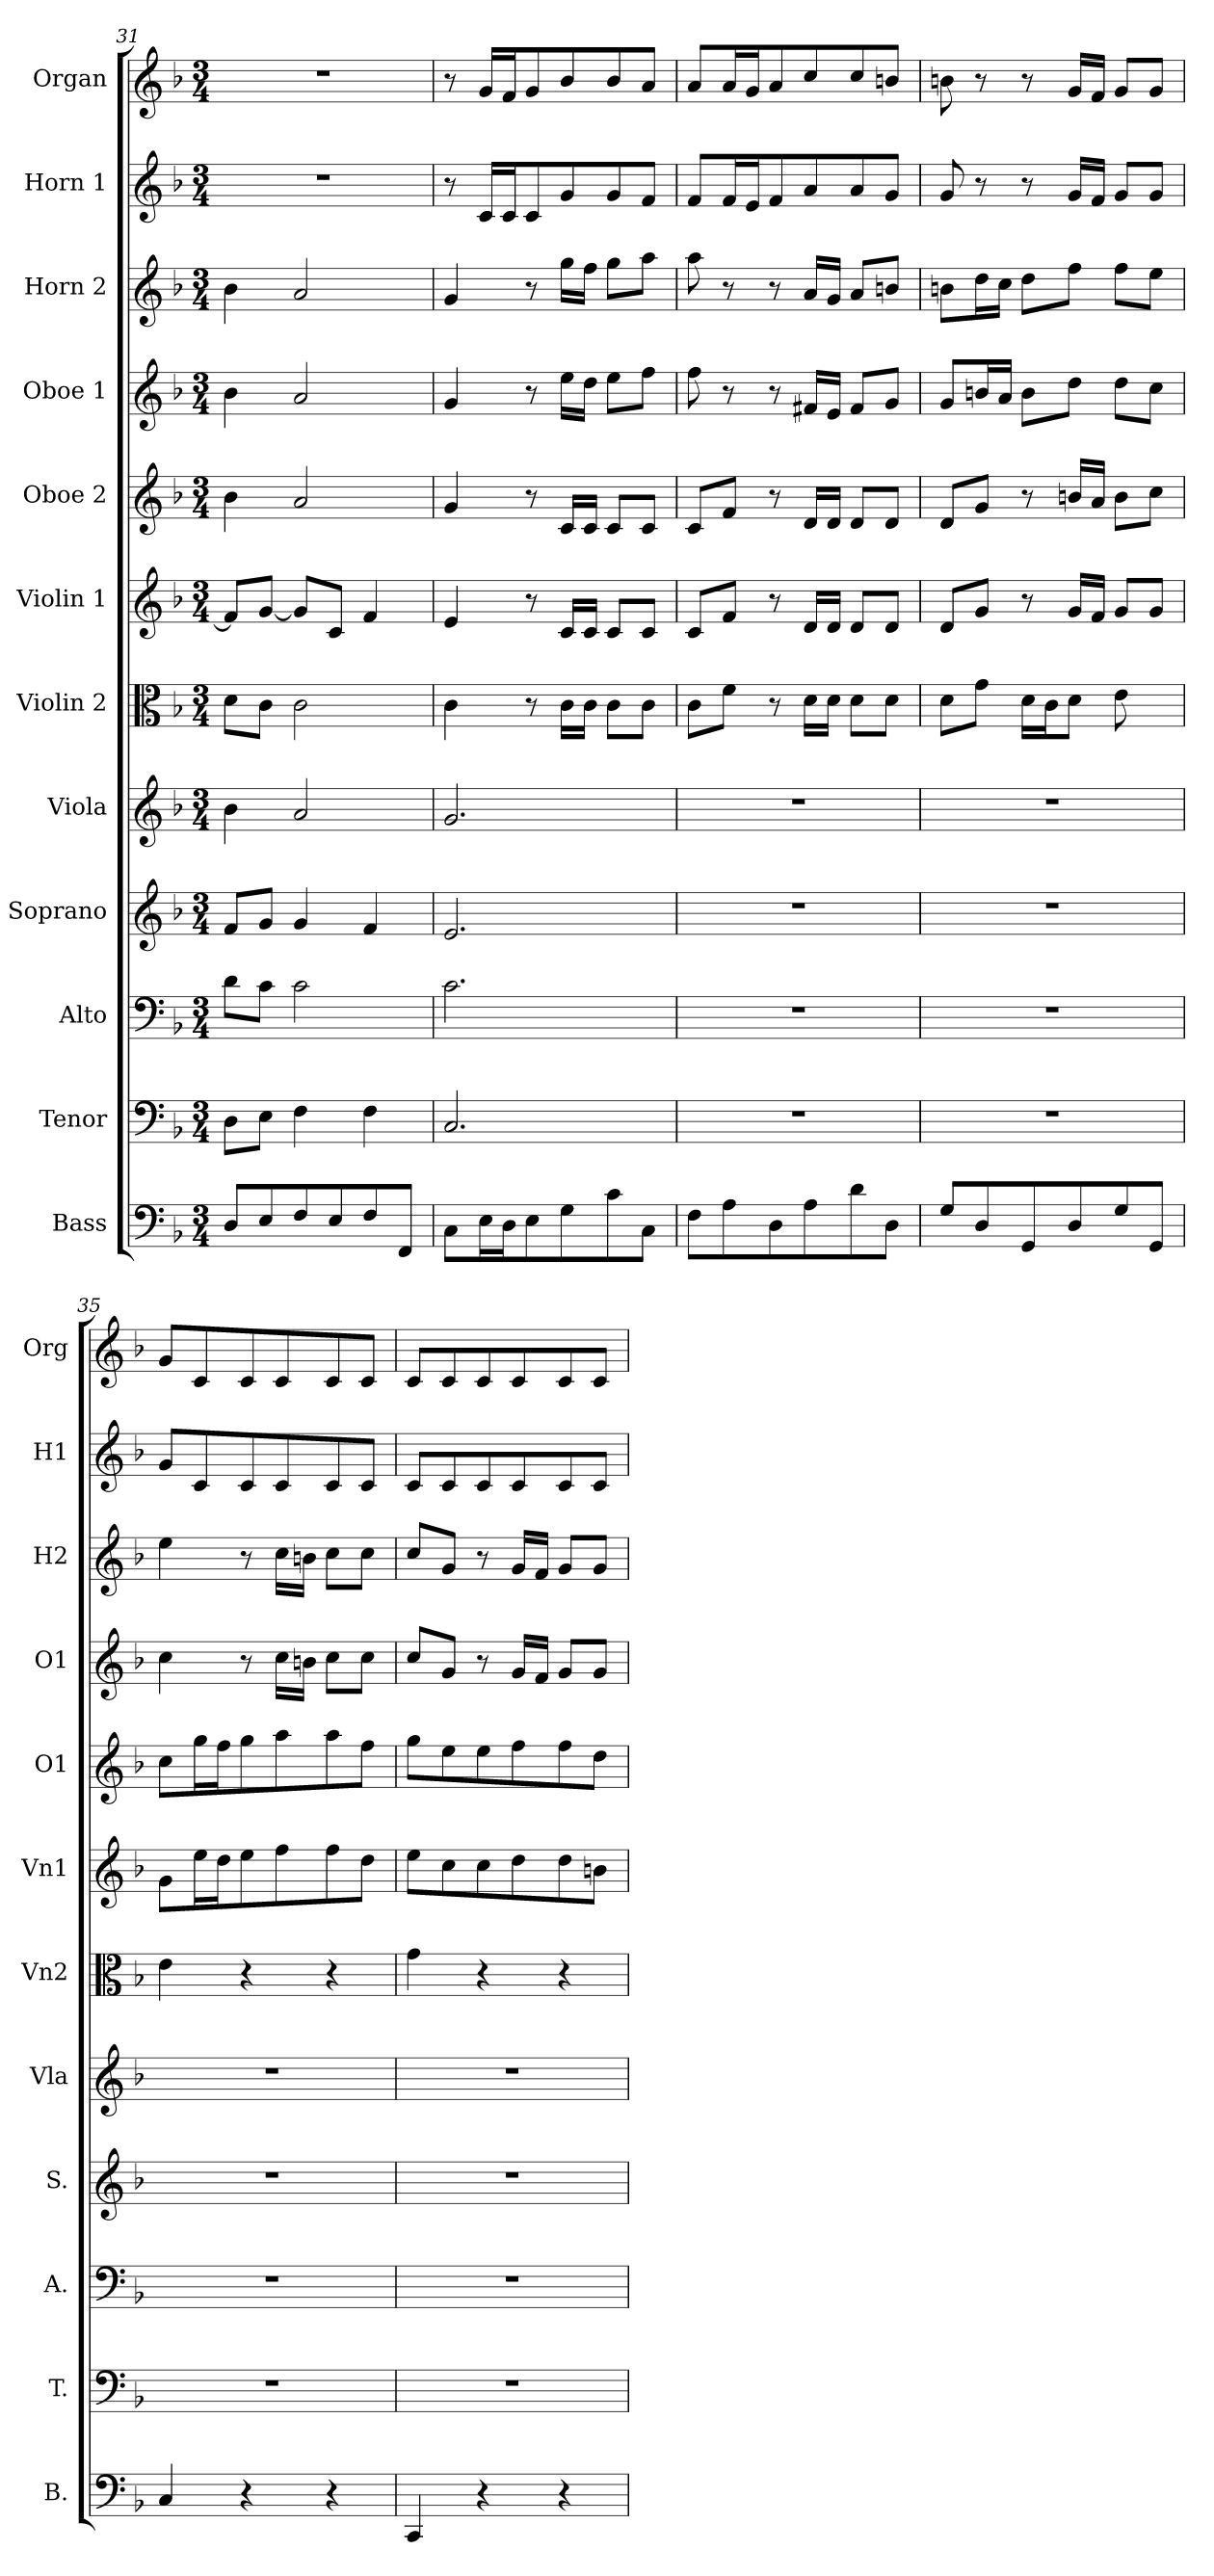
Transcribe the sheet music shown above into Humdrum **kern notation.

**kern	**kern	**kern	**kern	**kern	**kern	**kern	**kern	**kern	**kern	**kern	**kern
*part12	*part11	*part10	*part9	*part8	*part7	*part6	*part5	*part4	*part3	*part2	*part1
*staff12	*staff11	*staff10	*staff9	*staff8	*staff7	*staff6	*staff5	*staff4	*staff3	*staff2	*staff1
*I"Bass	*I"Tenor	*I"Alto	*I"Soprano	*I"Viola	*I"Violin 2	*I"Violin 1	*I"Oboe 2	*I"Oboe 1	*I"Horn 2	*I"Horn 1	*I"Organ
*I'B.	*I'T.	*I'A.	*I'S.	*I'Vla	*I'Vn2	*I'Vn1	*I'O1	*I'O1	*I'H2	*I'H1	*I'Org
!!LO:PB:g=z
*clefF4	*clefF4	*clefF4	*clefG2	*clefG2	*clefC3	*clefG2	*clefG2	*clefG2	*clefG2	*clefG2	*clefG2
*	*	*	*	*	*	*	*	*	*	*ITrd4c7	*ITrd4c7
*k[b-]	*k[b-]	*k[b-]	*k[b-]	*k[b-]	*k[b-]	*k[b-]	*k[b-]	*k[b-]	*k[b-]	*k[b-e-]	*k[b-e-]
*F:	*F:	*F:	*F:	*F:	*F:	*F:	*F:	*F:	*F:	*B-:	*B-:
*M3/4	*M3/4	*M3/4	*M3/4	*M3/4	*M3/4	*M3/4	*M3/4	*M3/4	*M3/4	*M3/4	*M3/4
=31	=31	=31	=31	=31	=31	=31	=31	=31	=31	=31	=31
!	!	!	!	!	!	!	!	!	!	!LO:N:vis=2	!LO:N:vis=2
8D/L	8D\L	8d\L	8f/L	4b-\	8d\L	8f/L]	4b-\	4b-\	4b-\	2.r	2.r
8E/	8E\J	8c\J	8g/J	.	8c\J	[8g/J	.	.	.	.	.
8F/	4F\	2c\	4g/	2a/	2c\	8g/L]	2a/	2a/	2a/	.	.
8E/	.	.	.	.	.	8c/J	.	.	.	.	.
8F/	4F\	.	4f/	.	.	4f/	.	.	.	.	.
8FF/J	.	.	.	.	.	.	.	.	.	.	.
=32	=32	=32	=32	=32	=32	=32	=32	=32	=32	=32	=32
8C\L	2.C/	2.c\	2.e/	2.g/	4c\	4e/	4g/	4g/	4g/	8r	8r
16E\L	.	.	.	.	.	.	.	.	.	16F/LL	16c/LL
16D\J	.	.	.	.	.	.	.	.	.	16F/J	16B-/J
8E\	.	.	.	.	8r	8r	8r	8r	8r	8F/	8c/
8G\	.	.	.	.	16c\LL	16c/LL	16c/LL	16ee\LL	16gg\LL	8c/	8e-/
.	.	.	.	.	16c\JJ	16c/JJ	16c/JJ	16dd\JJ	16ff\JJ	.	.
8c\	.	.	.	.	8c\L	8c/L	8c/L	8ee\L	8gg\L	8c/	8e-/
8C\J	.	.	.	.	8c\J	8c/J	8c/J	8ff\J	8aa\J	8B-/J	8d/J
=33	=33	=33	=33	=33	=33	=33	=33	=33	=33	=33	=33
!	!LO:N:vis=2	!LO:N:vis=2	!LO:N:vis=2	!LO:N:vis=2	!	!	!	!	!	!	!
8F\L	2.r	2.r	2.r	2.r	8c\L	8c/L	8c/L	8ff\	8aa\	8B-/L	8d/L
8A\	.	.	.	.	8f\J	8f/J	8f/J	8r	8r	16B-/L	16d/L
.	.	.	.	.	.	.	.	.	.	16A/J	16c/J
8D\	.	.	.	.	8r	8r	8r	8r	8r	8B-/	8d/
8A\	.	.	.	.	16d\LL	16d/LL	16d/LL	16f#X/LL	16a/LL	8d/	8f/
.	.	.	.	.	16d\JJ	16d/JJ	16d/JJ	16e/JJ	16g/JJ	.	.
8d\	.	.	.	.	8d\L	8d/L	8d/L	8f#/L	8a/L	8d/	8f/
8D\J	.	.	.	.	8d\J	8d/J	8d/J	8g/J	8bn/J	8c/J	8en/J
=34	=34	=34	=34	=34	=34	=34	=34	=34	=34	=34	=34
!	!LO:N:vis=2	!LO:N:vis=2	!LO:N:vis=2	!LO:N:vis=2	!	!	!	!	!	!	!
8G/L	2.r	2.r	2.r	2.r	8d\L	8d/L	8d/L	8g/L	8bn\L	8c/	8en\
8D/	.	.	.	.	8g\J	8g/J	8g/J	16bn/L	16dd\L	8r	8r
.	.	.	.	.	.	.	.	16a/JJ	16cc\JJ	.	.
8GG/	.	.	.	.	16d\LL	8r	8r	8b\L	8dd\L	8r	8r
.	.	.	.	.	16c\J	.	.	.	.	.	.
8D/	.	.	.	.	8d\J	16g/LL	16bn/LL	8dd\J	8ff\J	16c/LL	16c/LL
.	.	.	.	.	.	16f/JJ	16a/JJ	.	.	16B-/JJ	16B-/JJ
8G/	.	.	.	.	8e\	8g/L	8b\L	8dd\L	8ff\L	8c/L	8c/L
8GG/J	.	.	.	.	8ryy	8g/J	8cc\J	8cc\J	8ee\J	8c/J	8c/J
=35	=35	=35	=35	=35	=35	=35	=35	=35	=35	=35	=35
!	!LO:N:vis=2	!LO:N:vis=2	!LO:N:vis=2	!LO:N:vis=2	!	!	!	!	!	!	!
4C/	2.r	2.r	2.r	2.r	4e\	8g\L	8cc\L	4cc\	4ee\	8c/L	8c/L
.	.	.	.	.	.	16ee\L	16gg\L	.	.	8F/	8F/
.	.	.	.	.	.	16dd\J	16ff\J	.	.	.	.
4r	.	.	.	.	4r	8ee\	8gg\	8r	8r	8F/	8F/
.	.	.	.	.	.	8ff\	8aa\	16cc\LL	16cc\LL	8F/	8F/
.	.	.	.	.	.	.	.	16bn\JJ	16bn\JJ	.	.
4r	.	.	.	.	4r	8ff\	8aa\	8cc\L	8cc\L	8F/	8F/
.	.	.	.	.	.	8dd\J	8ff\J	8cc\J	8cc\J	8F/J	8F/J
!!LO:PB:g=z
=36	=36	=36	=36	=36	=36	=36	=36	=36	=36	=36	=36
!	!LO:N:vis=2	!LO:N:vis=2	!LO:N:vis=2	!LO:N:vis=2	!	!	!	!	!	!	!
4CC/	2.r	2.r	2.r	2.r	4g\	8ee\L	8gg\L	8cc/L	8cc/L	8F/L	8F/L
.	.	.	.	.	.	8cc\	8ee\	8g/J	8g/J	8F/	8F/
4r	.	.	.	.	4r	8cc\	8ee\	8r	8r	8F/	8F/
.	.	.	.	.	.	8dd\	8ff\	16g/LL	16g/LL	8F/	8F/
.	.	.	.	.	.	.	.	16f/JJ	16f/JJ	.	.
4r	.	.	.	.	4r	8dd\	8ff\	8g/L	8g/L	8F/	8F/
.	.	.	.	.	.	8bn\J	8dd\J	8g/J	8g/J	8F/J	8F/J
=	=	=	=	=	=	=	=	=	=	=	=
*-	*-	*-	*-	*-	*-	*-	*-	*-	*-	*-	*-
